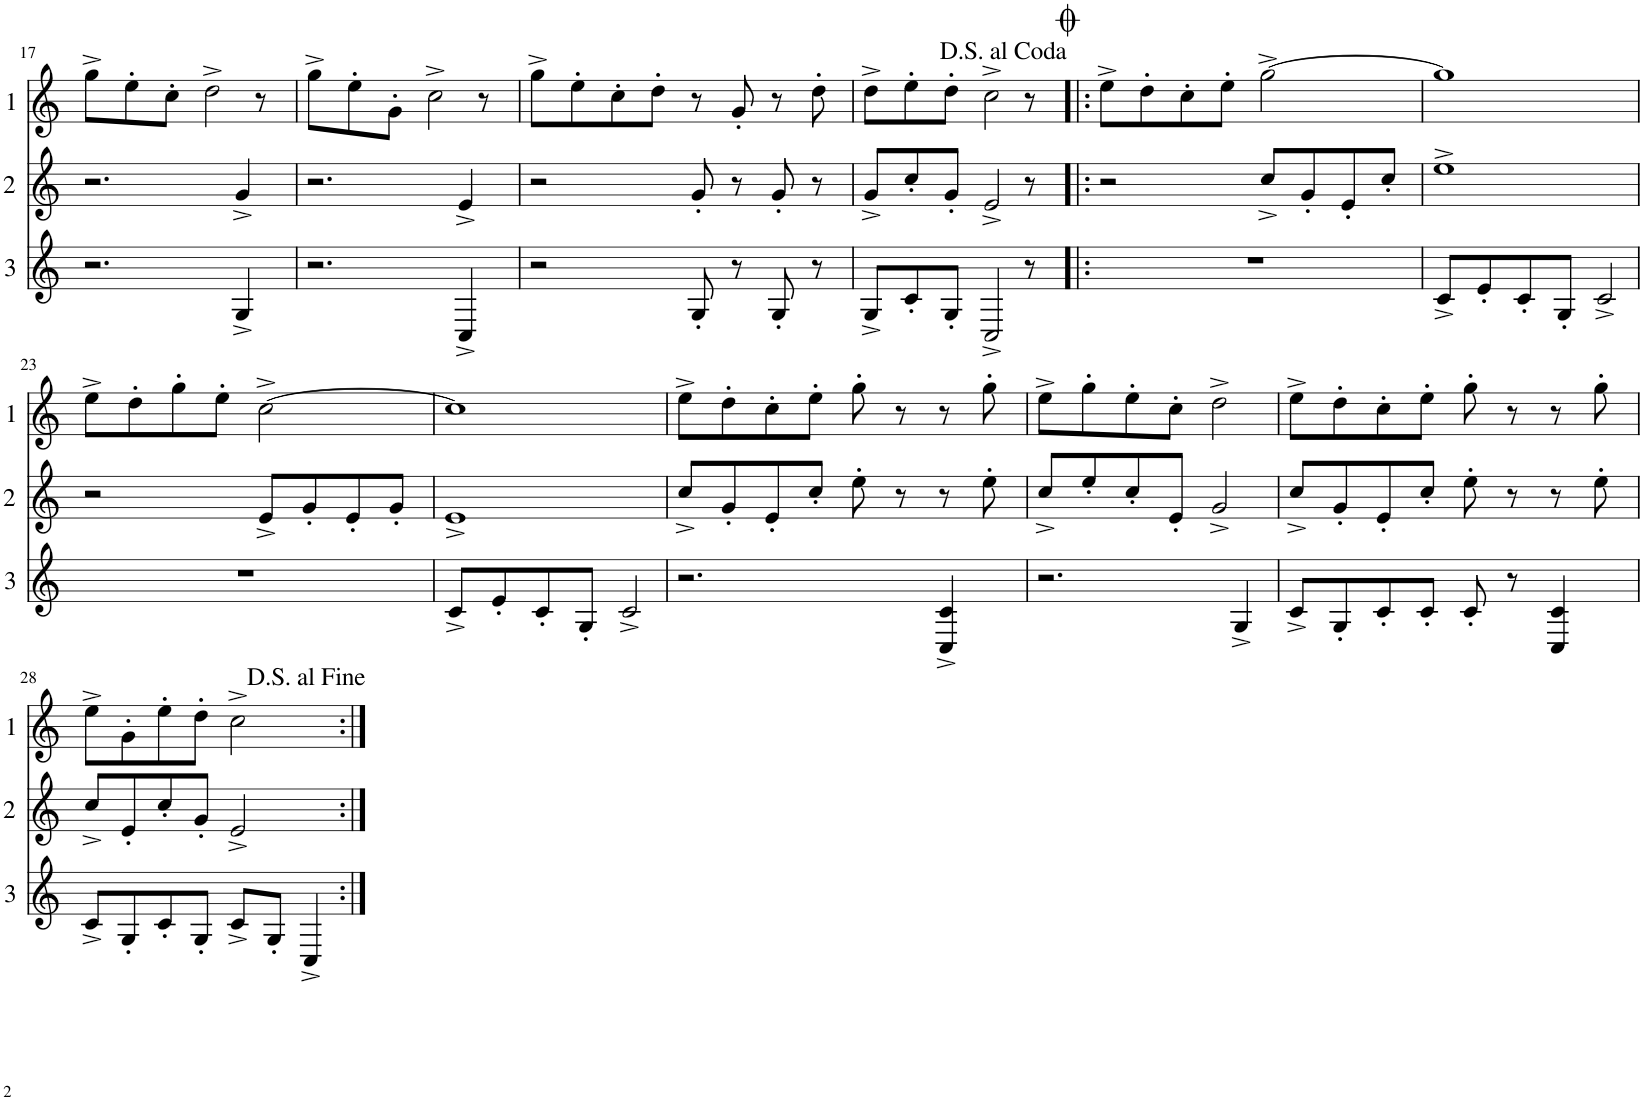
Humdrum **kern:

**kern	**kern	**kern
*part3	*part2	*part1
*staff3	*staff2	*staff1
*I"Cor 3	*I"Cor 2	*I"Cor 1
!!LO:PB:g=z
*clefG2	*clefG2	*clefG2
*Trd4c7	*Trd4c7	*Trd4c7
*k[]	*k[]	*k[]
*M4/4	*M4/4	*M4/4
=17	=17	=17
2.r	2.r	8gg^\L
.	.	8ee'\
.	.	8cc'\J
.	.	2dd^\
4G^/	4g^/	.
.	.	8r
=18	=18	=18
2.r	2.r	8gg^\L
.	.	8ee'\
.	.	8g'\J
.	.	2cc^\
4C^/	4e^/	.
.	.	8r
=19	=19	=19
2r	2r	8gg^\L
.	.	8ee'\
.	.	8cc'\
.	.	8dd'\J
8G'/	8g'/	8r
8r	8r	8g'/
8G'/	8g'/	8r
8r	8r	8dd'\
=20	=20	=20
8G^/L	8g^/L	8dd^\L
8c'/	8cc'/	8ee'\
8G'/J	8g'/J	8dd'\J
2C^/	2e^/	2cc^\
8r	8r	8r
=21!|:	=21!|:	=21!|:
1r	2r	8ee^\L
.	.	8dd'\
.	.	8cc'\
.	.	8ee'\J
.	8cc^/L	[2gg^\
.	8g'/	.
.	8e'/	.
.	8cc'/J	.
=22	=22	=22
8c^/L	1ee^	1gg]
8e'/	.	.
8c'/	.	.
8G'/J	.	.
2c^/	.	.
!!LO:LB:g=z
=23	=23	=23
1r	2r	8ee^\L
.	.	8dd'\
.	.	8gg'\
.	.	8ee'\J
.	8e^/L	[2cc^\
.	8g'/	.
.	8e'/	.
.	8g'/J	.
=24	=24	=24
8c^/L	1e^	1cc]
8e'/	.	.
8c'/	.	.
8G'/J	.	.
2c^/	.	.
=25	=25	=25
2.r	8cc^/L	8ee^\L
.	8g'/	8dd'\
.	8e'/	8cc'\
.	8cc'/J	8ee'\J
.	8ee'\	8gg'\
.	8r	8r
4C/^ 4c/^	8r	8r
.	8ee'\	8gg'\
=26	=26	=26
2.r	8cc^/L	8ee^\L
.	8ee'/	8gg'\
.	8cc'/	8ee'\
.	8e'/J	8cc'\J
.	2g^/	2dd^\
4G^/	.	.
=27	=27	=27
8c^/L	8cc^/L	8ee^\L
8G'/	8g'/	8dd'\
8c'/	8e'/	8cc'\
8c'/J	8cc'/J	8ee'\J
8c'/	8ee'\	8gg'\
8r	8r	8r
4C/ 4c/	8r	8r
.	8ee'\	8gg'\
!!LO:LB:g=z
=28	=28	=28
8c^/L	8cc^/L	8ee^\L
8G'/	8e'/	8g'\
8c'/	8cc'/	8ee'\
8G'/J	8g'/J	8dd'\J
8c^/L	2e^/	2cc^\
8G'/J	.	.
4C^/	.	.
=:|!	=:|!	=:|!
*-	*-	*-
